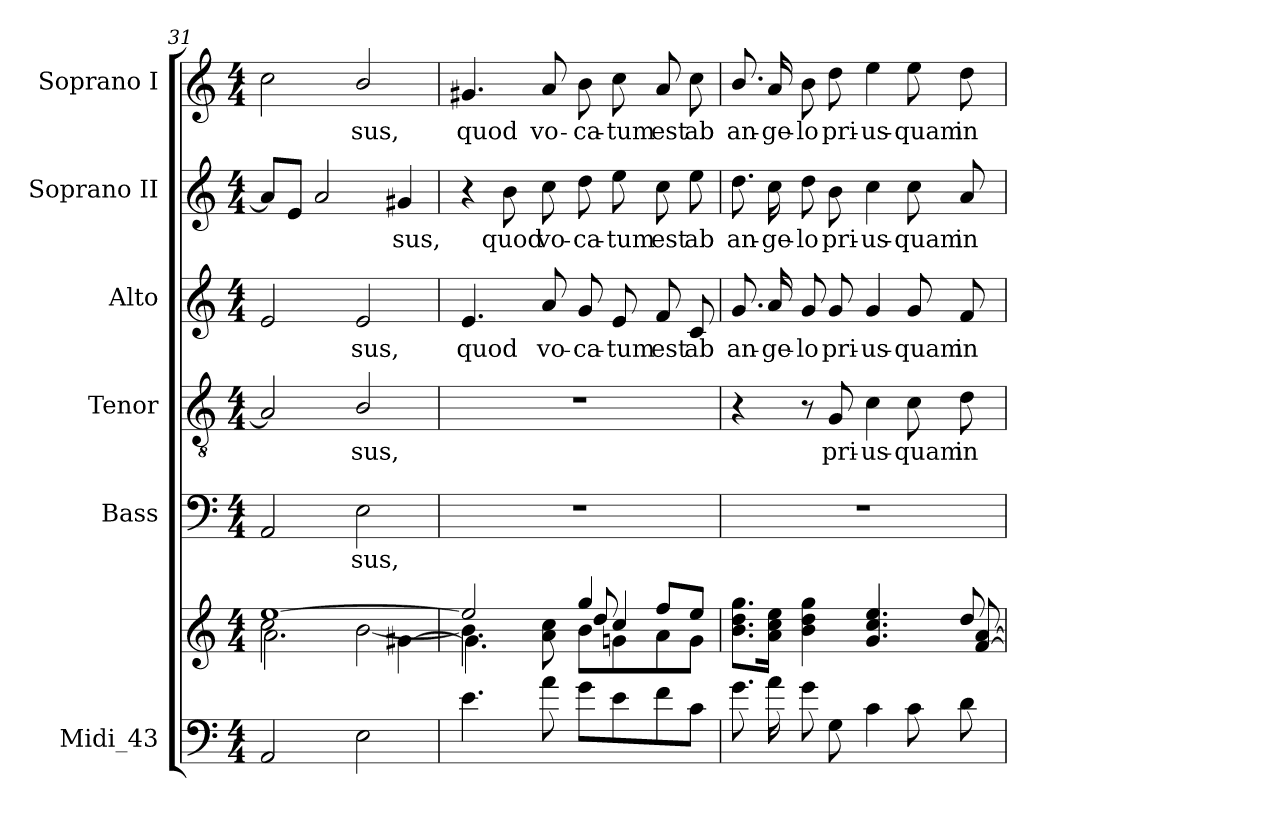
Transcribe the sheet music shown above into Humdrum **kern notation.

**kern	**kern	**kern	**text	**kern	**text	**kern	**text	**kern	**text	**kern	**text
*part6	*part6	*part5	*part5	*part4	*part4	*part3	*part3	*part2	*part2	*part1	*part1
*staff7	*staff6	*staff5	*staff5	*staff4	*staff4	*staff3	*staff3	*staff2	*staff2	*staff1	*staff1
*I"Midi_43	*	*I"Bass	*	*I"Tenor	*	*I"Alto	*	*I"Soprano II	*	*I"Soprano I	*
*	*	*I'B	*	*I'T	*	*I'A	*	*	*	*	*
*clefF4	*clefG2	*clefF4	*	*clefGv2	*	*clefG2	*	*clefG2	*	*clefG2	*
*k[]	*k[]	*k[]	*	*k[]	*	*k[]	*	*k[]	*	*k[]	*
*C:	*C:	*C:	*	*C:	*	*C:	*	*C:	*	*C:	*
*M4/4	*M4/4	*M4/4	*	*M4/4	*	*M4/4	*	*M4/4	*	*M4/4	*
=31	=31	=31	=31	=31	=31	=31	=31	=31	=31	=31	=31
*	*^	*	*	*	*	*	*	*	*	*	*
*	*	*^	*	*	*	*	*	*	*	*	*	*
2AA	[1ee/	2cc\	2.a\	2AA	.	2A]	.	2e	.	8aL]	.	2cc	.
.	.	.	.	.	.	.	.	.	.	8eJ	.	.	.
.	.	.	.	.	.	.	.	.	.	2a	.	.	.
!	!	!	!	!	!LO:LY:b	!	!LO:LY:b	!	!LO:LY:b	!	!	!	!LO:LY:b
2E	.	[2b\	.	2E	sus,	2B/	sus,	2e	sus,	.	.	2b/	sus,
!	!	!	!	!	!	!	!	!	!	!	!LO:LY:b	!	!
.	.	.	[4g#X\	.	.	.	.	.	.	4g#X	sus,	.	.
=32	=32	=32	=32	=32	=32	=32	=32	=32	=32	=32	=32	=32	=32
!	!	!	!	!	!	!	!	!	!LO:LY:b	!	!	!	!LO:LY:b
4.e	2ee/]	4.b\]	4.g#\]	1r	.	1r	.	4.e	quod	4r	.	4.g#X	quod
!	!	!	!	!	!	!	!	!	!	!	!LO:LY:b	!	!
.	.	.	.	.	.	.	.	.	.	8b	quod	.	.
!	!	!	!	!	!	!	!	!	!LO:LY:b	!	!LO:LY:b	!	!LO:LY:b
8a	.	8ryy	8a\ 8cc\	.	.	.	.	8a	vo-	8cc	vo-	8a	vo-
!	!	!	!	!	!	!	!	!	!LO:LY:b	!	!LO:LY:b	!	!LO:LY:b
8gL	4gg/	8dd/	8b\L	.	.	.	.	8g	-ca-	8dd	-ca-	8b	-ca-
!	!	!	!	!	!	!	!	!	!LO:LY:b	!	!LO:LY:b	!	!LO:LY:b
8e	.	4cc/	8gn\	.	.	.	.	8e	-tum	8ee	-tum	8cc	-tum
!	!	!	!	!	!	!	!	!	!LO:LY:b	!	!LO:LY:b	!	!LO:LY:b
8f	8ff/L	.	8a\	.	.	.	.	8f	est	8cc	est	8a	est
!	!	!	!	!	!	!	!	!	!LO:LY:b	!	!LO:LY:b	!	!LO:LY:b
8cJ	8ee/J	8ryy	8g\J	.	.	.	.	8c	ab	8ee	ab	8cc	ab
=33	=33	=33	=33	=33	=33	=33	=33	=33	=33	=33	=33	=33	=33
!	!	!	!	!	!	!	!	!	!LO:LY:b	!	!LO:LY:b	!	!LO:LY:b
8.gL	8.b\ 8.dd\ 8.gg\L	1ryy	2ryy	1r	.	4r	.	8.g	an-	8.dd	an-	8.b/	an-
!	!	!	!	!	!	!	!	!	!LO:LY:b	!	!LO:LY:b	!	!LO:LY:b
16aL	16a\ 16cc\ 16ee\J	.	.	.	.	.	.	16a	-ge-	16cc	-ge-	16a	-ge-
!	!	!	!	!	!	!	!	!	!LO:LY:b	!	!LO:LY:b	!	!LO:LY:b
8g	4b\ 4dd\ 4gg\	.	.	.	.	8r	.	8g	-lo	8dd	-lo	8b	-lo
!	!	!	!	!	!	!	!LO:LY:b	!	!LO:LY:b	!	!LO:LY:b	!	!LO:LY:b
8GJ	.	.	.	.	.	8G	pri-	8g	pri-	8b	pri-	8dd	pri-
!	!	!	!	!	!	!	!LO:LY:b	!	!LO:LY:b	!	!LO:LY:b	!	!LO:LY:b
4c	4.g/ 4.cc/ 4.ee/	.	4ryy	.	.	4c	-us-	4g	-us-	4cc	-us-	4ee	-us-
!	!	!	!	!	!	!	!LO:LY:b	!	!LO:LY:b	!	!LO:LY:b	!	!LO:LY:b
8cL	.	.	8ryy	.	.	8c	-quam	8g	-quam	8cc	-quam	8ee	-quam
!	!	!	!	!	!	!	!LO:LY:b	!	!LO:LY:b	!	!LO:LY:b	!	!LO:LY:b
8dJ	8dd/	.	[8f/ [8a/	.	.	8d	in	8f	in	8a	in	8dd	in
*	*v	*v	*v	*	*	*	*	*	*	*	*	*	*
=	=	=	=	=	=	=	=	=	=	=	=
*-	*-	*-	*-	*-	*-	*-	*-	*-	*-	*-	*-
